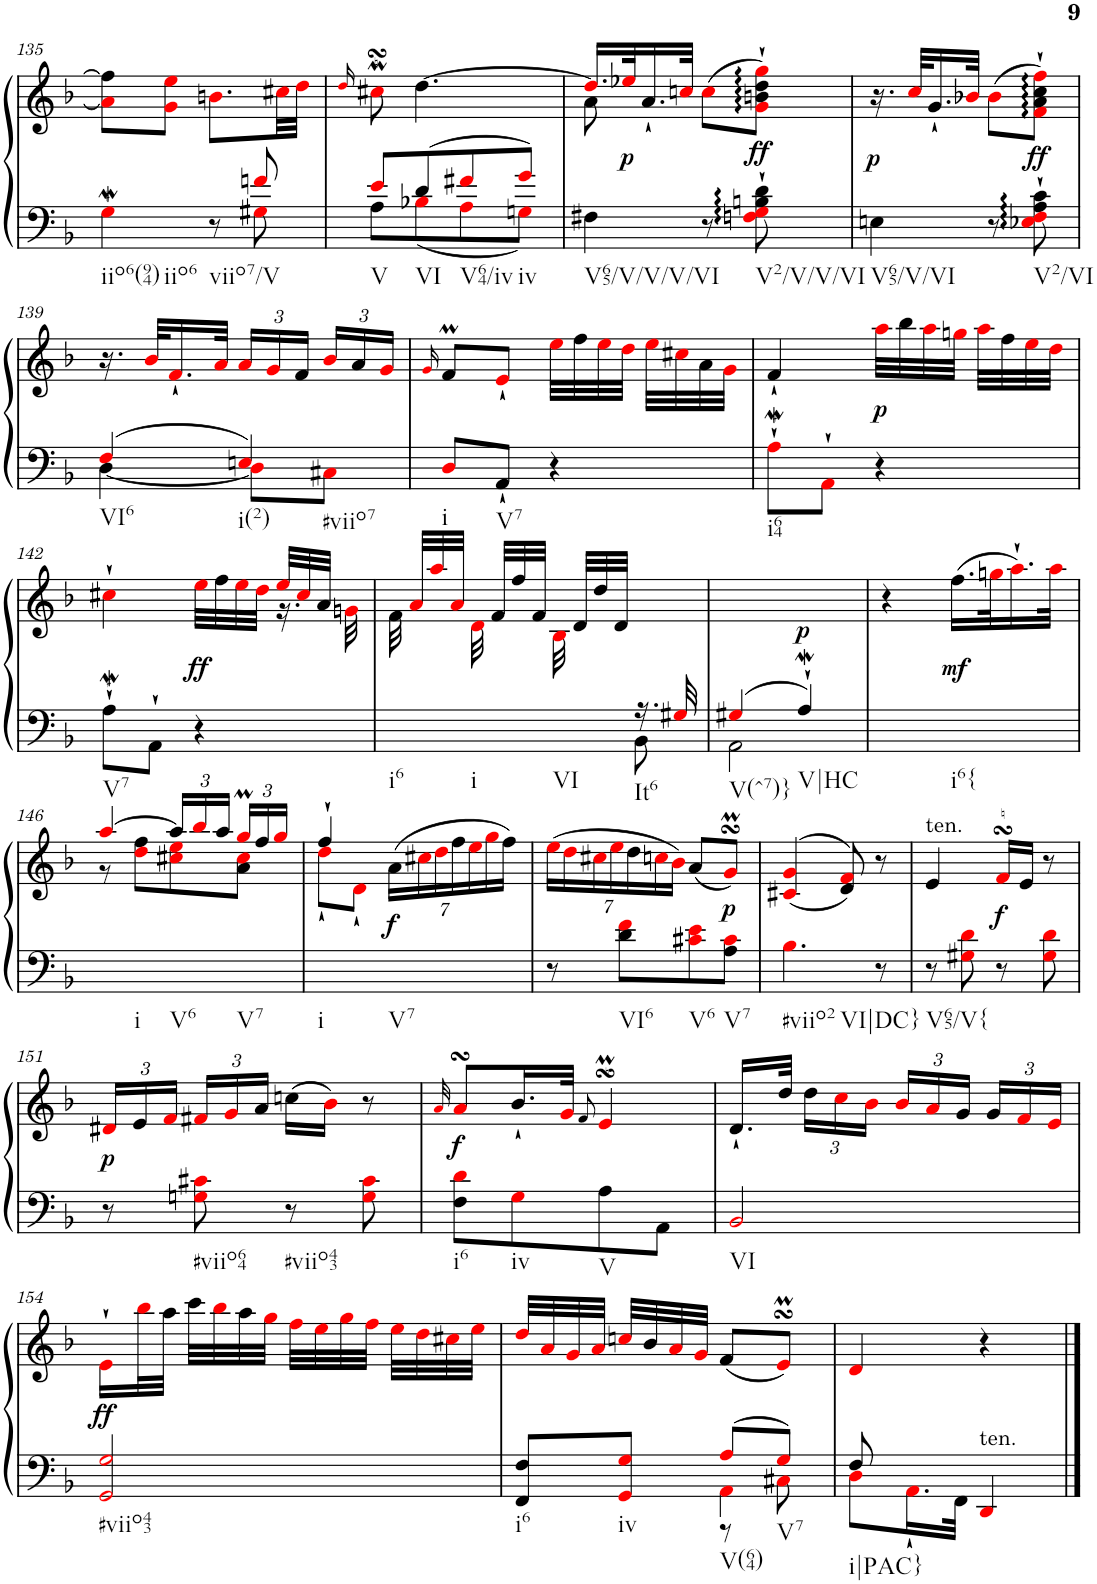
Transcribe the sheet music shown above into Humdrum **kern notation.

**kern	**kern	**dynam
*part1	*part1	*part1
*staff2	*staff1	*staff1/2
*I"Harpsichord	*	*
*I'Hch.	*	*
!!LO:PB:g=z
*clefF4	*clefG2	*
*k[b-]	*k[b-]	*
*M2/4	*M2/4	*
=135	=135	=135
*^	*	*
4GWi\	4.ryy	8ai\] 8ff\]L	.
.	.	8gi\ 8eei\J	.
8r	.	8.bni\L	.
8G#Xi\	8fni/	.	.
.	.	32cc#Xi\LL	.
.	.	32ddi\JJJ	.
=136	=136	=136	=136
.	.	16qddi/	.
8ei/L	8A\L	8cc#XmsSsSi\	.
8d/	8B-Xi\	[4.dd\	.
8f#Xi/	8Ai\	.	.
8gi/J	8Gni\J	.	.
*v	*v	*	*
=137	=137	=137
*	*^	*
4F#X\	16.ddi/LL]	8a\	.
!	!	!	!LO:DY:b
.	32ee-Xi/K	.	p
.	16.a`/	4.ryy	.
.	32ccni/JJk	.	.
8r	(>8cci\L	.	.
!	!	!	!LO:DY:b
8Fni\::` 8Gi\::` 8Bn\::` 8d\::`	8gi\` 8bn\` 8dd\` 8ggi\`J)	.	ff
*	*v	*v	*
=138	=138	=138
!	!	!LO:DY:a=2
4En\	16.r	p
.	32cci/KLL	.
.	16.g`/	.
.	32b-Xi/JJk	.
8r	(>8b-i\L	.
!	!	!LO:DY:b
8E-Xi\::` 8Fi\::` 8A\::` 8c\::`	8fi\` 8a\` 8cc\` 8ffi\`J)	ff
!!LO:LB:g=z
=139	=139	=139
*^	*	*
4Fi/	[4D\	16.r	.
.	.	32b-i/KLL	.
.	.	16.f`i/	.
.	.	32ai/JJk	.
*	*	*Xbrackettup	*
4Eni/	8Di\L]	24ai/LL	.
.	.	24gi/	.
.	.	24f/JJ	.
.	8C#Xi\J	24b-i/LL	.
.	.	24a/	.
.	.	24gi/JJ	.
*v	*v	*	*
=140	=140	=140
.	16qgi/	.
8Di/L	8fM/L	.
8AA`/J	8e`i/J	.
4r	32eei\LLL	.
.	32ff\	.
.	32eei\	.
.	32ddi\JJJ	.
.	32eei\LLL	.
.	32cc#Xi\	.
.	32a\	.
.	32gi\JJJ	.
=141	=141	=141
8AW`i\L	4f`/	.
8AA`i\J	.	.
!	!	!LO:DY:b
4r	32aai\LLL	p
.	32bb-\	.
.	32aai\	.
.	32ggni\JJJ	.
.	32aai\LLL	.
.	32ff\	.
.	32eei\	.
.	32ddi\JJJ	.
!!LO:LB:g=z
=142	=142	=142
*	*^	*
8AW`\L	4cc#X`i\	4.ryy	.
8AA`\J	.	.	.
!	!	!	!LO:DY:b
4r	32eei\LLL	.	ff
.	32ff\	.	.
.	32eei\	.	.
.	32ddi\JJJ	.	.
.	32eei/LLL	16.r	.
.	32cc#i/	.	.
.	32a/JJJ	.	.
.	32ryy	32gni\	.
=143	=143	=143	=143
*^	*	*	*
4.ryy	4.ryy	32ryy	32f\	.
.	.	32ai/LLL	16.ryy	.
.	.	32aai/	.	.
.	.	32ai/JJJ	.	.
.	.	32ryy	32di\	.
.	.	32f/LLL	16.ryy	.
.	.	32ff/	.	.
.	.	32f/JJJ	.	.
.	.	32ryy	32B-i\	.
.	.	32d/LLL	8..ryy	.
.	.	32dd/	.	.
.	.	32d/JJJ	.	.
16.r	8BB-\	8ryy	.	.
32G#Xi/	.	.	.	.
*	*	*v	*v	*
=144	=144	=144	=144
4G#Xi/	2AA\	2ryy	.
!	!	!	!LO:DY:a=2
4AW`/	.	.	p
*v	*v	*	*
=145	=145	=145
2ryy	4r	.
!	!	!LO:DY:b
.	(>16.ff\LL	mf
.	32ggni\K	.
.	16.aa`i\)	.
.	32aai\JJk	.
!!LO:LB:g=z
=146	=146	=146
*	*^	*
2ryy	[4aai/	8r	.
.	.	8ddi\ 8ff\L	.
.	24aa/LL]	8cc#Xi\ 8eei\	.
.	24bb-i/	.	.
.	24aa/JJ	.	.
.	24ggMi/LL	8a\ 8cc#i\J	.
.	24ff/	.	.
.	24ggi/JJ	.	.
=147	=147	=147	=147
2ryy	4ff`/	8dd`i\L	.
.	.	8d`i\J	.
!	!	!	!LO:DY:b
.	4ryy	(>28a\LL	f
.	.	28cc#Xi\	.
.	.	28ddi\	.
.	.	28ff\	.
.	.	28eei\	.
.	.	28ggi\	.
.	.	28ff\JJ)	.
*	*v	*v	*
=148	=148	=148
8r	(>28eei\LL	.
.	28ddi\	.
.	28cc#Xi\	.
.	28eei\	.
8d\ 8fi\L	.	.
.	28dd\	.
.	28ccni\	.
.	28b-i\JJ)	.
8c#Xi\ 8ei\	(<8a/L	.
!	!	!LO:DY:a=2
8A\ 8c#i\J	8gsSSSMi/J)	p
=149	=149	=149
4.B-i\	(>(<4c#Xi/ 4gi/	.
.	8d/ 8fi/))	.
8r	8r	.
=150	=150	=150
!	!LO:TX:a:t=ten.	!
8r	4e/	.
8G#Xi\ 8di\	.	.
!	!	!LO:DY:b
8r	16fsSSsi/LL	f
.	16e/JJ	.
8G#i\ 8di\	8r	.
!!LO:LB:g=z
=151	=151	=151
!	!	!LO:DY:b
8r	24d#Xi/LL	p
.	24e/	.
.	24fi/JJ	.
8Gni\ 8c#Xi\	24f#Xi/LL	.
.	24gi/	.
.	24a/JJ	.
8r	(>16ccn\LL	.
.	16b-i\JJ)	.
8Gi\ 8c#i\	8r	.
=152	=152	=152
.	32qai/	.
!	!	!LO:DY:b
8F\ 8di\L	8asSsSi/L	f
8Gi\	16.b-`/L	.
.	32gi/JJk	.
.	8qf/	.
8A\	4esSsSmi/	.
8AA\J	.	.
=153	=153	=153
2BB-i/	16.d`/LL	.
.	32dd/JJk	.
.	24dd\LL	.
.	24cci\	.
.	24b-i\JJ	.
.	24b-i/LL	.
.	24ai/	.
.	24g/JJ	.
.	24g/LL	.
.	24fi/	.
.	24ei/JJ	.
!!LO:LB:g=z
=154	=154	=154
!	!	!LO:DY:b
2GGi/ 2Gi/	16e`i\LL	ff
.	32bb-i\L	.
.	32aa\JJJ	.
.	32ccc\LLL	.
.	32bb-i\	.
.	32aa\	.
.	32ggi\JJJ	.
.	32ffi\LLL	.
.	32eei\	.
.	32ggi\	.
.	32ffi\JJJ	.
.	32eei\LLL	.
.	32ddi\	.
.	32cc#Xi\	.
.	32eei\JJJ	.
=155	=155	=155
*^	*	*
*	*^	*	*
8FF/ 8F/L	4ryy	4ryy	32ddi/LLL	.
.	.	.	32ai/	.
.	.	.	32gi/	.
.	.	.	32ai/JJJ	.
8GGi/ 8Gi/J	.	.	32ccni/LLL	.
.	.	.	32b-/	.
.	.	.	32ai/	.
.	.	.	32gi/JJJ	.
8Ai/L	4AAi\	8r	(<8f/L	.
8Gi/J	.	8C#Xi\	8esSsSmi/J)	.
*	*v	*v	*	*
=156	=156	=156	=156
8F/	8Di\L	4di/	.
4.ryy	16.AA`i\L	.	.
.	32FF\JJk	.	.
!	!LO:TX:a:t=ten.	!	!
.	4DDi/	4r	.
*v	*v	*	*
==	==	==
*-	*-	*-
